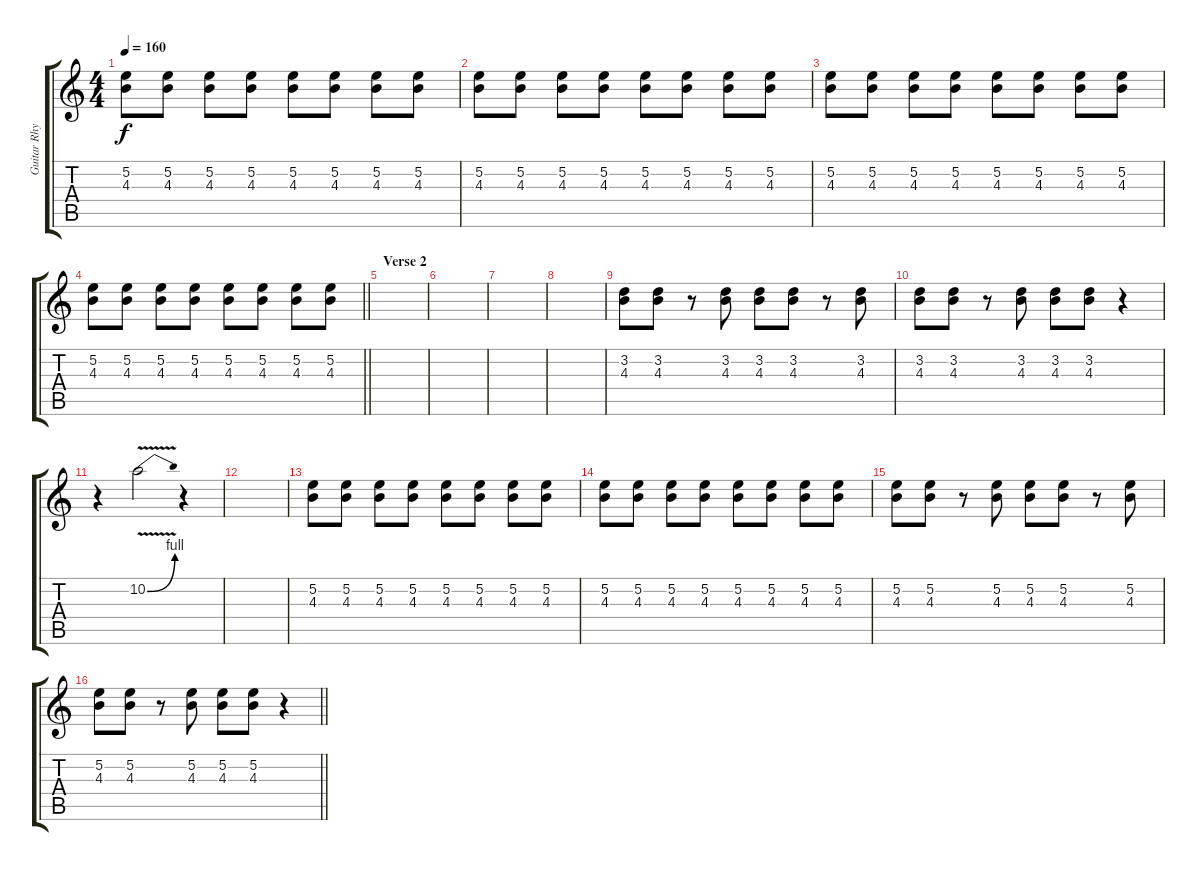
\track ("Guitar Rhythm" "Guitar Rhy") {instrument overdrivenguitar}
\staff {score tabs}
\tuning (E4 B3 G3 D3 A2 E2) {hide}
\ts (4 4)
\tempo 160
\clef g2
\ks c
(5.2 4.3).8{dy f} (5.2 4.3).8 (5.2 4.3).8 (5.2 4.3).8 (5.2 4.3).8 (5.2 4.3).8 (5.2 4.3).8 (5.2 4.3).8 |
(5.2 4.3).8 (5.2 4.3).8 (5.2 4.3).8 (5.2 4.3).8 (5.2 4.3).8 (5.2 4.3).8 (5.2 4.3).8 (5.2 4.3).8 |
(5.2 4.3).8 (5.2 4.3).8 (5.2 4.3).8 (5.2 4.3).8 (5.2 4.3).8 (5.2 4.3).8 (5.2 4.3).8 (5.2 4.3).8 |
\barLineRight lightlight
(5.2 4.3).8 (5.2 4.3).8 (5.2 4.3).8 (5.2 4.3).8 (5.2 4.3).8 (5.2 4.3).8 (5.2 4.3).8 (5.2 4.3).8 |
\section ("" "Verse 2")
|
|
|
|
(3.2 4.3).8{volume 12} (3.2 4.3).8 r.8 (3.2 4.3).8 (3.2 4.3).8 (3.2 4.3).8 r.8 (3.2 4.3).8 |
(3.2 4.3).8 (3.2 4.3).8 r.8 (3.2 4.3).8 (3.2 4.3).8 (3.2 4.3).8 r.4 |
r.4 10.2{be (bend 0 0 60 4) v}.2 r.4 |
|
(5.2 4.3).8{volume 11} (5.2 4.3).8 (5.2 4.3).8 (5.2 4.3).8 (5.2 4.3).8 (5.2 4.3).8 (5.2 4.3).8 (5.2 4.3).8 |
(5.2 4.3).8 (5.2 4.3).8 (5.2 4.3).8 (5.2 4.3).8 (5.2 4.3).8 (5.2 4.3).8 (5.2 4.3).8 (5.2 4.3).8 |
(5.2 4.3).8 (5.2 4.3).8 r.8 (5.2 4.3).8 (5.2 4.3).8 (5.2 4.3).8 r.8 (5.2 4.3).8 |
\barLineRight lightlight
(5.2 4.3).8 (5.2 4.3).8 r.8 (5.2 4.3).8 (5.2 4.3).8 (5.2 4.3).8 r.4
